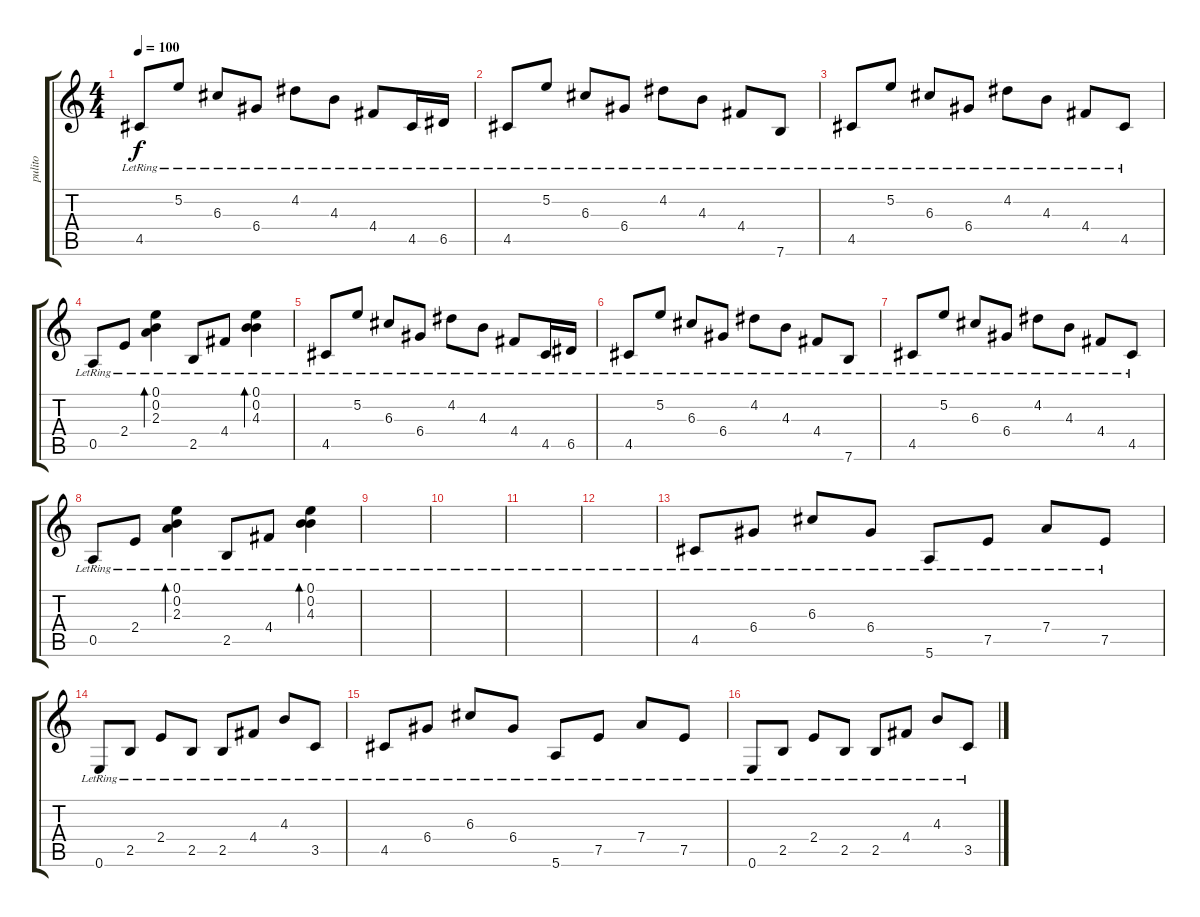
\track ("pulito" "pulito") {instrument electricguitarclean}
\staff {score tabs}
\tuning (E4 B3 G3 D3 A2 E2) {hide}
\ts (4 4)
\tempo 100
\clef g2
\ks c
4.5{lr}.8{dy f} 5.2{lr}.8 6.3{lr}.8 6.4{lr}.8 4.2{lr}.8 4.3{lr}.8 4.4{lr}.8 4.5{lr}.16 6.5{lr}.16 |
4.5{lr}.8 5.2{lr}.8 6.3{lr}.8 6.4{lr}.8 4.2{lr}.8 4.3{lr}.8 4.4{lr}.8 7.6{lr}.8 |
4.5{lr}.8 5.2{lr}.8 6.3{lr}.8 6.4{lr}.8 4.2{lr}.8 4.3{lr}.8 4.4{lr}.8 4.5{lr}.8 |
0.5{lr}.8 2.4{lr}.8 (0.1 0.2{lr} 2.3{lr}).4{bd 60} 2.5{lr}.8 4.4{lr}.8 (0.1{lr} 0.2{lr} 4.3{lr}).4{bd 60} |
4.5{lr}.8 5.2{lr}.8 6.3{lr}.8 6.4{lr}.8 4.2{lr}.8 4.3{lr}.8 4.4{lr}.8 4.5{lr}.16 6.5{lr}.16 |
4.5{lr}.8 5.2{lr}.8 6.3{lr}.8 6.4{lr}.8 4.2{lr}.8 4.3{lr}.8 4.4{lr}.8 7.6{lr}.8 |
4.5{lr}.8 5.2{lr}.8 6.3{lr}.8 6.4{lr}.8 4.2{lr}.8 4.3{lr}.8 4.4{lr}.8 4.5{lr}.8 |
0.5{lr}.8 2.4{lr}.8 (0.1 0.2{lr} 2.3{lr}).4{bd 60} 2.5{lr}.8 4.4{lr}.8 (0.1{lr} 0.2{lr} 4.3{lr}).4{bd 60} |
|
|
|
|
4.5{lr}.8 6.4{lr}.8 6.3{lr}.8 6.4{lr}.8 5.6{lr}.8 7.5{lr}.8 7.4{lr}.8 7.5{lr}.8 |
0.6{lr}.8 2.5{lr}.8 2.4{lr}.8 2.5{lr}.8 2.5{lr}.8 4.4{lr}.8 4.3{lr}.8 3.5{lr}.8 |
4.5{lr}.8 6.4{lr}.8 6.3{lr}.8 6.4{lr}.8 5.6{lr}.8 7.5{lr}.8 7.4{lr}.8 7.5{lr}.8 |
0.6{lr}.8 2.5{lr}.8 2.4{lr}.8 2.5{lr}.8 2.5{lr}.8 4.4{lr}.8 4.3{lr}.8 3.5{lr}.8
